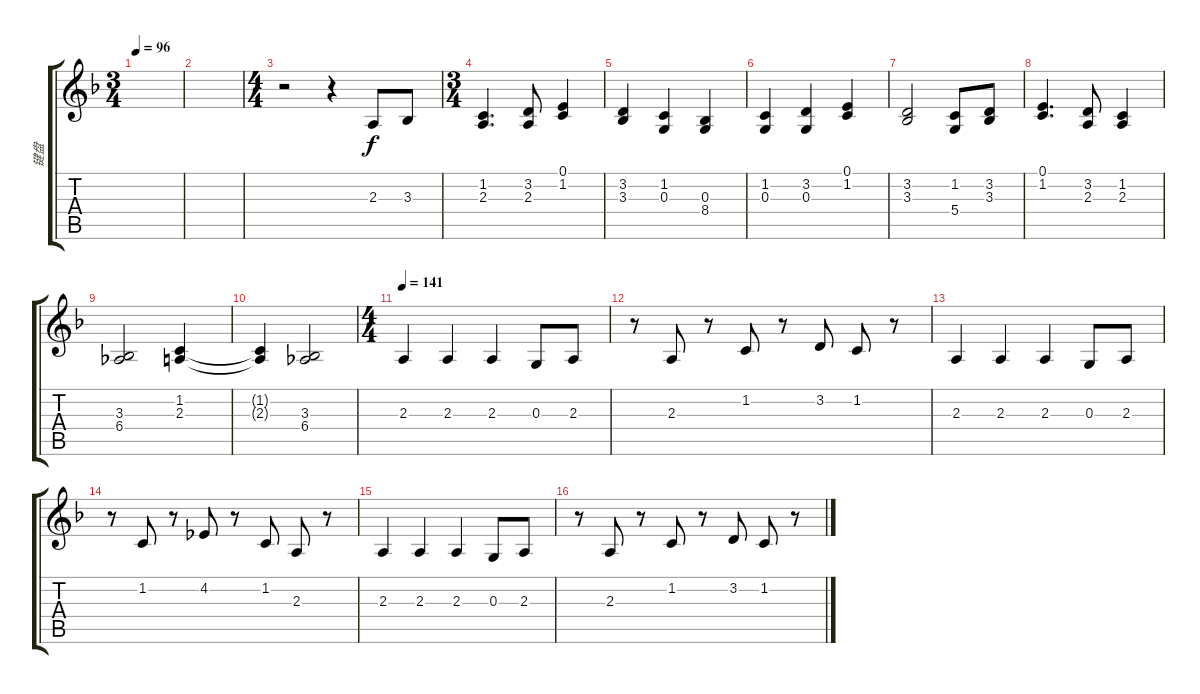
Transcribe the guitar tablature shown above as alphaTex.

\track ("键盘" "键盘") {instrument stringensemble1}
\staff {score tabs}
\tuning (E4 B3 G3 D3 A2 E2) {hide}
\ts (3 4)
\tempo 96
\clef g2
\ks f
|
|
\ts (4 4)
r.2 r.4 2.3.8 3.3.8 |
\ts (3 4)
(1.2 2.3).4{d} (3.2 2.3).8 (0.1 1.2).4 |
(3.2 3.3).4 (1.2 0.3).4 (0.3 8.4).4 |
(1.2 0.3).4 (3.2 0.3).4 (0.1 1.2).4 |
(3.2 3.3).2 (1.2 5.4).8 (3.2 3.3).8 |
(0.1 1.2).4{d} (3.2 2.3).8 (1.2 2.3).4 |
(3.3 6.4).2 (1.2 2.3).4 |
(1.2{t} 2.3{t}).4 (3.3 6.4).2 |
\ts (4 4)
\tempo 141
2.3.4 2.3.4 2.3.4 0.3.8 2.3.8 |
r.8 2.3.8 r.8 1.2.8 r.8 3.2.8 1.2.8 r.8 |
2.3.4 2.3.4 2.3.4 0.3.8 2.3.8 |
r.8 1.2.8 r.8 4.2.8 r.8 1.2.8 2.3.8 r.8 |
2.3.4 2.3.4 2.3.4 0.3.8 2.3.8 |
r.8 2.3.8 r.8 1.2.8 r.8 3.2.8 1.2.8 r.8
